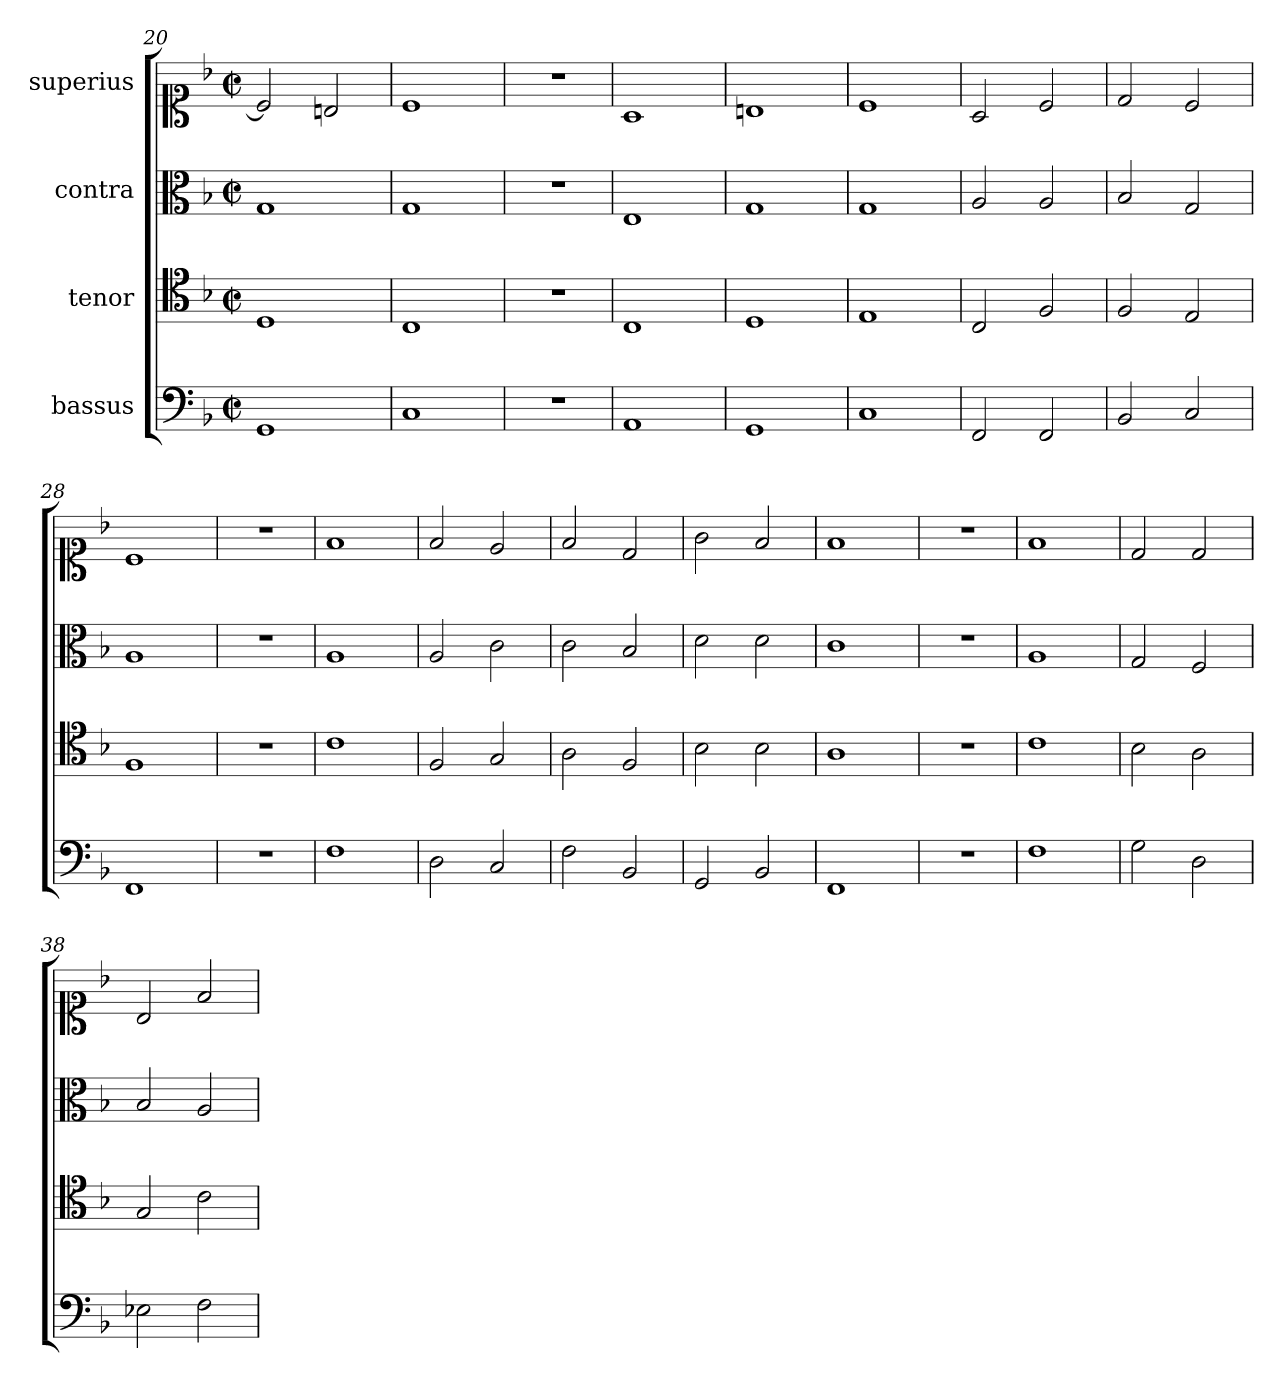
**kern	**kern	**kern	**kern
*part4	*part3	*part2	*part1
*staff4	*staff3	*staff2	*staff1
*I"bassus	*I"tenor	*I"contra	*I"superius
*clefF4	*clefC4	*clefC3	*clefC1
*k[b-]	*k[b-]	*k[b-]	*k[b-]
*M2/2	*M2/2	*M2/2	*M2/2
*met(c|)	*met(c|)	*met(c|)	*met(c|)
=20	=20	=20	=20
1GG	1D	1G	2c]
.	.	.	2Bn
=21	=21	=21	=21
1C	1C	1G	1c
=22	=22	=22	=22
1r	1r	1r	1r
=23	=23	=23	=23
1AA	1C	1E	1A
=24	=24	=24	=24
1GG	1D	1G	1Bn
=25	=25	=25	=25
1C	1E	1G	1c
=26	=26	=26	=26
2FF	2C	2A	2A
2FF	2F	2A	2c
=27	=27	=27	=27
2BB-	2F	2B-	2d
2C	2E	2G	2c
=28	=28	=28	=28
1FF	1F	1A	1c
=29	=29	=29	=29
1r	1r	1r	1r
=30	=30	=30	=30
1F	1c	1A	1f
=31	=31	=31	=31
2D	2F	2A	2f
2C	2G	2c	2e
=32	=32	=32	=32
2F	2A	2c	2f
2BB-	2F	2B-	2d
=33	=33	=33	=33
2GG	2B-	2d	2g
2BB-	2B-	2d	2f
=34	=34	=34	=34
1FF	1A	1c	1f
=35	=35	=35	=35
1r	1r	1r	1r
=36	=36	=36	=36
1F	1c	1A	1f
=37	=37	=37	=37
2G	2B-	2G	2d
2D	2A	2F	2d
=38	=38	=38	=38
2E-X	2G	2B-	2B-
2F	2c	2A	2f
=	=	=	=
*-	*-	*-	*-
